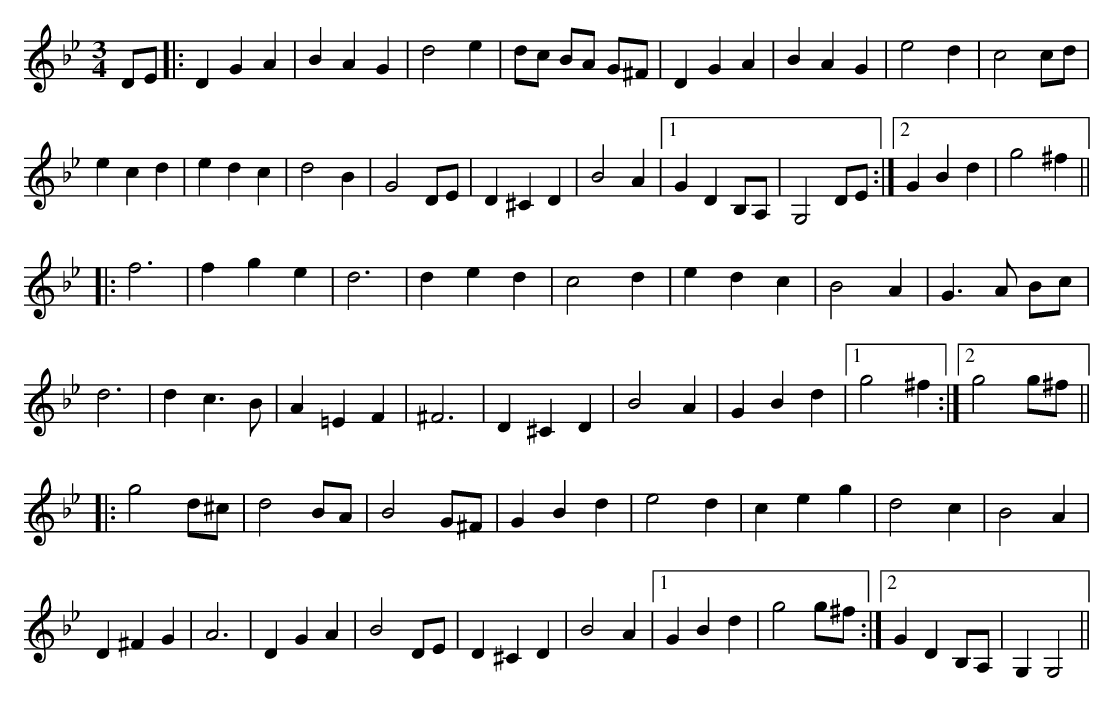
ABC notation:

X:1
M:3/4
K:Gmin
DE|:D2G2A2|B2A2G2|d4e2|dc BA G^F|D2G2A2|B2A2G2|e4d2|c4cd|
e2c2d2|e2d2c2|d4B2|G4DE|D2^C2D2|B4A2|1 G2D2B,A,|G,4DE:|2 G2B2d2|g4^f2||
|:f6|f2g2e2|d6|d2e2d2|c4d2|e2d2c2|B4A2|G3A Bc|
d6|d2c3B|A2=E2F2|^F6|D2^C2D2|B4A2|G2B2d2|1 g4^f2:|2 g4g^f||
|:g4d^c|d4BA|B4G^F|G2B2d2|e4d2|c2e2g2|d4c2|B4A2|
D2^F2G2|A6|D2G2A2|B4DE|D2^C2D2|B4A2|1 G2B2d2|g4g^f:|2 G2D2B,A,|G,2G,4||
